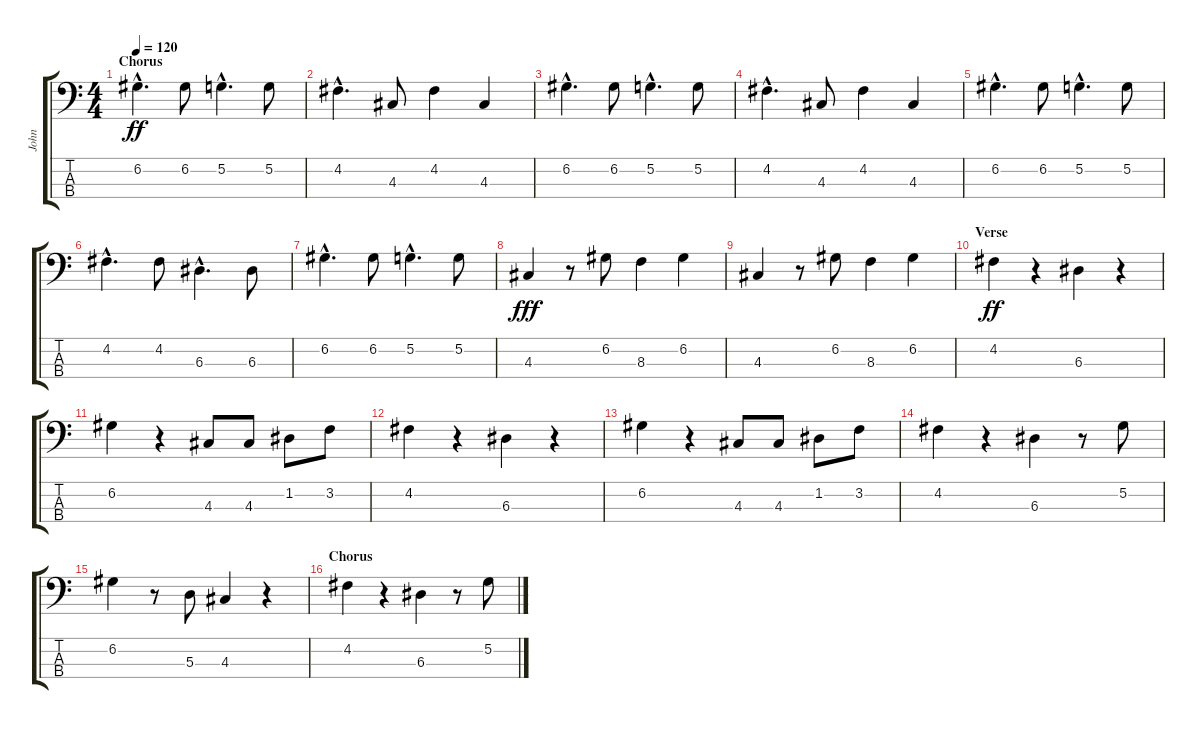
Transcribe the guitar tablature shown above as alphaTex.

\track ("John" "John") {instrument electricbassfinger}
\staff {score tabs}
\tuning (G2 D2 A1 E1) {hide}
\ts (4 4)
\section ("" "Chorus")
\tempo 120
\clef f4
\ks c
6.2{hac}.4{d dy ff} 6.2.8 5.2{hac}.4{d} 5.2.8 |
4.2{hac}.4{d} 4.3.8 4.2.4 4.3.4 |
6.2{hac}.4{d} 6.2.8 5.2{hac}.4{d} 5.2.8 |
4.2{hac}.4{d} 4.3.8 4.2.4 4.3.4 |
6.2{hac}.4{d} 6.2.8 5.2{hac}.4{d} 5.2.8 |
4.2{hac}.4{d} 4.2.8 6.3{hac}.4{d} 6.3.8 |
6.2{hac}.4{d} 6.2.8 5.2{hac}.4{d} 5.2.8 |
4.3.4{dy fff} r.8 6.2.8 8.3.4 6.2.4 |
4.3.4 r.8 6.2.8 8.3.4 6.2.4 |
\section ("" "Verse")
4.2.4{dy ff} r.4 6.3.4 r.4 |
6.2.4 r.4 4.3.8 4.3.8 1.2.8 3.2.8 |
4.2.4 r.4 6.3.4 r.4 |
6.2.4 r.4 4.3.8 4.3.8 1.2.8 3.2.8 |
4.2.4 r.4 6.3.4 r.8 5.2.8 |
6.2.4 r.8 5.3.8 4.3.4 r.4 |
\section ("" "Chorus")
4.2.4 r.4 6.3.4 r.8 5.2.8
